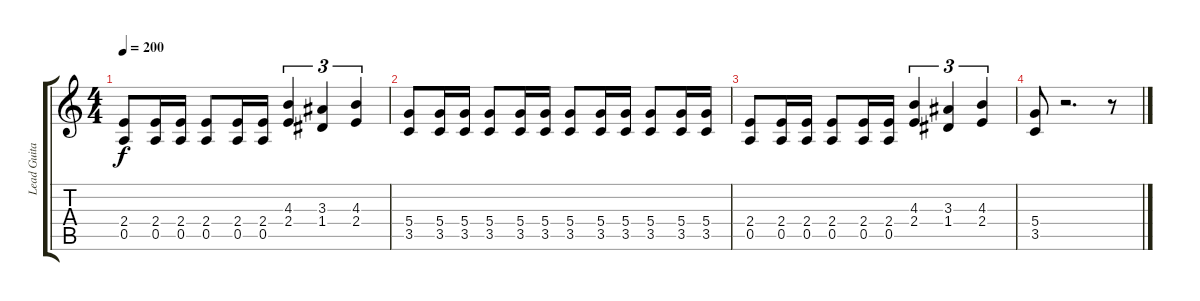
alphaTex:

\track ("Lead Guitar" "Lead Guita") {instrument distortionguitar}
\staff {score tabs}
\tuning (E4 B3 G3 D3 A2 E2) {hide}
\ts (4 4)
\tempo 200
\clef g2
\ks c
(2.4 0.5).8{dy f} (2.4 0.5).16 (2.4 0.5).16 (2.4 0.5).8 (2.4 0.5).16 (2.4 0.5).16 (4.3 2.4).4{tu (3 2)} (3.3 1.4).4{tu (3 2)} (4.3 2.4).4{tu (3 2)} |
(5.4 3.5).8 (5.4 3.5).16 (5.4 3.5).16 (5.4 3.5).8 (5.4 3.5).16 (5.4 3.5).16 (5.4 3.5).8 (5.4 3.5).16 (5.4 3.5).16 (5.4 3.5).8 (5.4 3.5).16 (5.4 3.5).16 |
(2.4 0.5).8 (2.4 0.5).16 (2.4 0.5).16 (2.4 0.5).8 (2.4 0.5).16 (2.4 0.5).16 (4.3 2.4).4{tu (3 2)} (3.3 1.4).4{tu (3 2)} (4.3 2.4).4{tu (3 2)} |
(5.4 3.5).8 r.2{d} r.8
